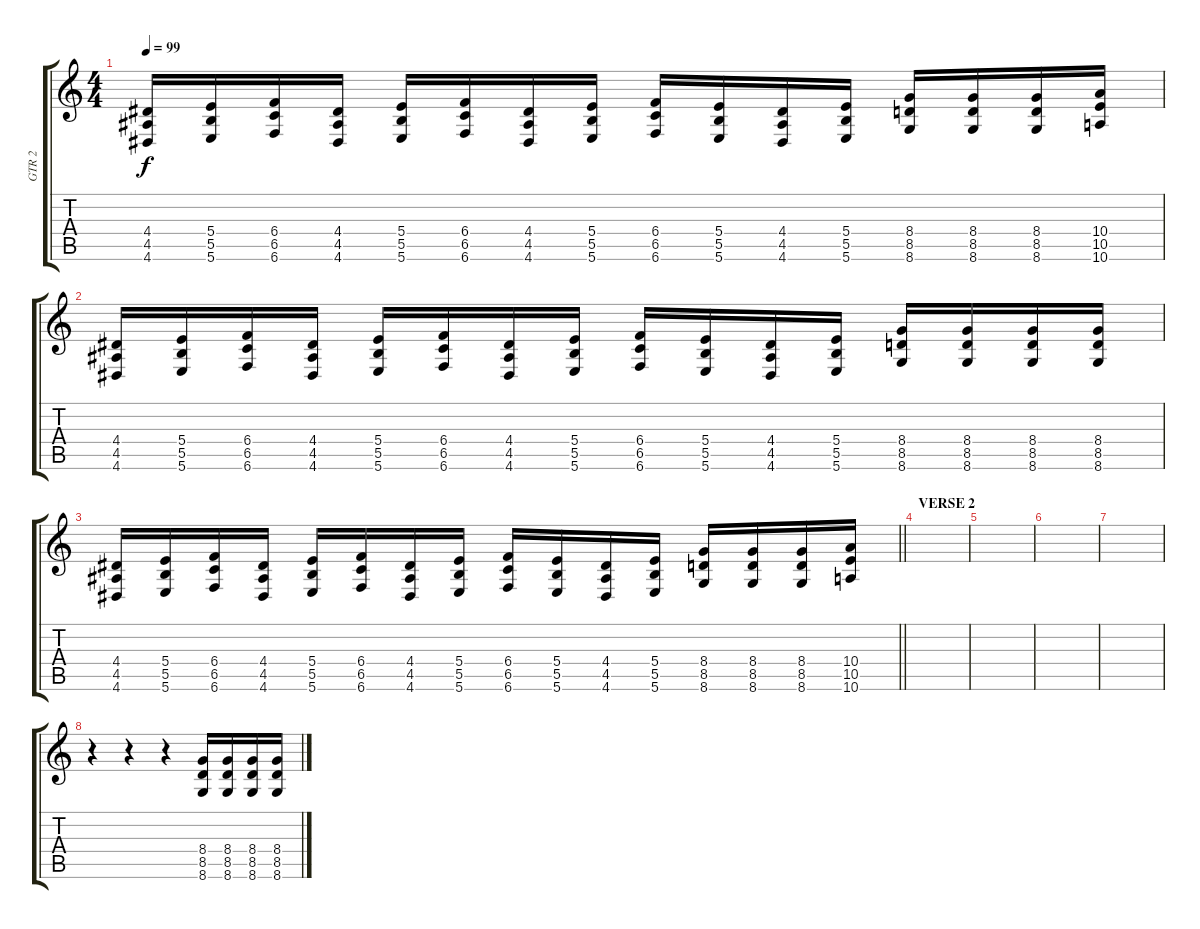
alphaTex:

\track ("GTR 2" "GTR 2") {instrument distortionguitar}
\staff {score tabs}
\tuning (Db4 Ab3 E3 B2 Gb2 B1) {hide}
\ts (4 4)
\tempo 99
\clef g2
\ks c
(4.4 4.5 4.6).16{dy f} (5.4 5.5 5.6).16 (6.4 6.5 6.6).16 (4.4 4.5 4.6).16 (5.4 5.5 5.6).16 (6.4 6.5 6.6).16 (4.4 4.5 4.6).16 (5.4 5.5 5.6).16 (6.4 6.5 6.6).16 (5.4 5.5 5.6).16 (4.4 4.5 4.6).16 (5.4 5.5 5.6).16 (8.4 8.5 8.6).16 (8.4 8.5 8.6).16 (8.4 8.5 8.6).16 (10.4 10.5 10.6).16 |
(4.4 4.5 4.6).16 (5.4 5.5 5.6).16 (6.4 6.5 6.6).16 (4.4 4.5 4.6).16 (5.4 5.5 5.6).16 (6.4 6.5 6.6).16 (4.4 4.5 4.6).16 (5.4 5.5 5.6).16 (6.4 6.5 6.6).16 (5.4 5.5 5.6).16 (4.4 4.5 4.6).16 (5.4 5.5 5.6).16 (8.4 8.5 8.6).16 (8.4 8.5 8.6).16 (8.4 8.5 8.6).16 (8.4 8.5 8.6).16 |
\barLineRight lightlight
(4.4 4.5 4.6).16 (5.4 5.5 5.6).16 (6.4 6.5 6.6).16 (4.4 4.5 4.6).16 (5.4 5.5 5.6).16 (6.4 6.5 6.6).16 (4.4 4.5 4.6).16 (5.4 5.5 5.6).16 (6.4 6.5 6.6).16 (5.4 5.5 5.6).16 (4.4 4.5 4.6).16 (5.4 5.5 5.6).16 (8.4 8.5 8.6).16 (8.4 8.5 8.6).16 (8.4 8.5 8.6).16 (10.4 10.5 10.6).16 |
\section ("" "VERSE 2")
|
|
|
|
r.4 r.4 r.4 (8.4 8.5 8.6).16 (8.4 8.5 8.6).16 (8.4 8.5 8.6).16 (8.4 8.5 8.6).16
